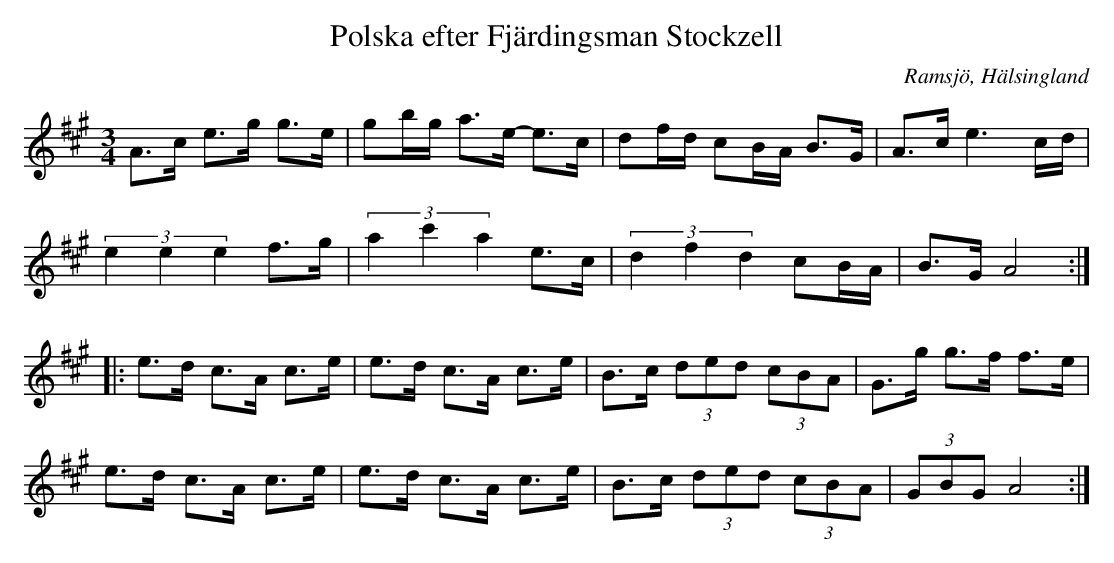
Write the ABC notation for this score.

X:1
T:Polska efter Fjärdingsman Stockzell
O: Ramsjö, Hälsingland
M:3/4
L:1/8
K:A
A>c e>g g>e | gb/g/ a>e- e>c | df/d/ cB/A/ B>G | A>c e3 c/d/ |
(3e2 e2 e2 f>g | (3a2 c'2 a2 e>c | (3d2 f2 d2 cB/A/ | B>G A4 :|
|: e>d c>A c>e | e>d c>A c>e | B>c (3ded (3cBA | G>g g>f f>e |
e>d c>A c>e | e>d c>A c>e | B>c (3ded (3cBA | (3GBG A4 :|]
